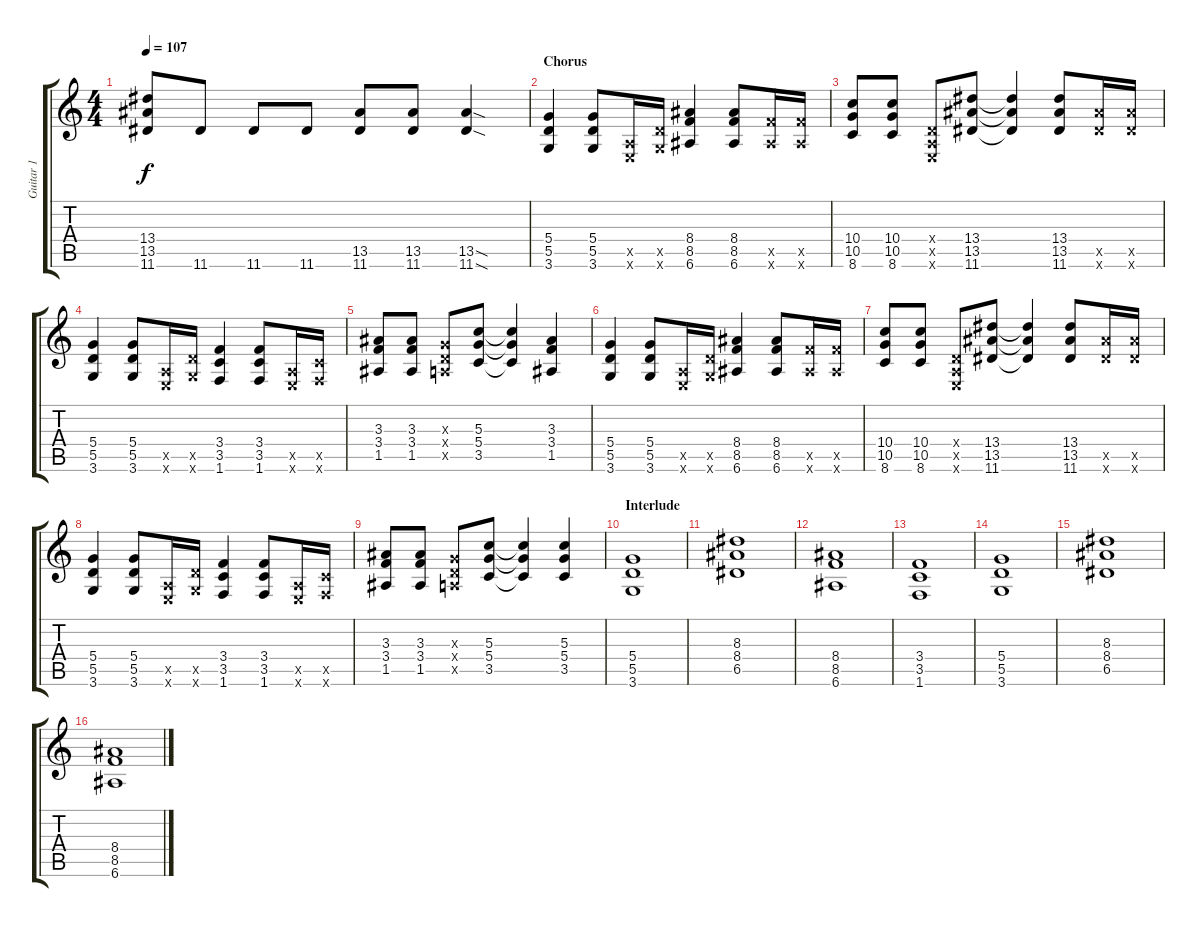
\track ("Guitar 1" "Guitar 1") {instrument overdrivenguitar}
\staff {score tabs}
\tuning (E4 B3 G3 D3 A2 E2) {hide}
\ts (4 4)
\tempo 107
\clef g2
\ks c
(13.4 13.5 11.6).8{dy f} 11.6.8 11.6.8 11.6.8 (13.5 11.6).8 (13.5 11.6).8 (13.5{sod} 11.6{sod}).4 |
\section ("" "Chorus")
(5.4 5.5 3.6).4{volume 16} (5.4 5.5 3.6).8 (0.5{x} 0.6{x}).16 (5.5{x} 3.6{x}).16 (8.4 8.5 6.6).4 (8.4 8.5 6.6).8 (8.5{x} 6.6{x}).16 (8.5{x} 6.6{x}).16 |
(10.4 10.5 8.6).8 (10.4 10.5 8.6).8 (0.4{x} 0.5{x} 0.6{x}).8 (13.4 13.5 11.6).8 (13.4{t} 13.5{t} 11.6{t}).4 (13.4 13.5 11.6).8 (13.5{x} 11.6{x}).16 (13.5{x} 11.6{x}).16 |
(5.4 5.5 3.6).4 (5.4 5.5 3.6).8 (0.5{x} 0.6{x}).16 (5.5{x} 3.6{x}).16 (3.4 3.5 1.6).4 (3.4 3.5 1.6).8 (0.5{x} 0.6{x}).16 (3.5{x} 1.6{x}).16 |
(3.3 3.4 1.5).8 (3.3 3.4 1.5).8 (0.3{x} 0.4{x} 0.5{x}).8 (5.3 5.4 3.5).8 (5.3{t} 5.4{t} 3.5{t}).4 (3.3 3.4 1.5).4 |
(5.4 5.5 3.6).4 (5.4 5.5 3.6).8 (0.5{x} 0.6{x}).16 (5.5{x} 3.6{x}).16 (8.4 8.5 6.6).4 (8.4 8.5 6.6).8 (8.5{x} 6.6{x}).16 (8.5{x} 6.6{x}).16 |
(10.4 10.5 8.6).8 (10.4 10.5 8.6).8 (0.4{x} 0.5{x} 0.6{x}).8 (13.4 13.5 11.6).8 (13.4{t} 13.5{t} 11.6{t}).4 (13.4 13.5 11.6).8 (13.5{x} 11.6{x}).16 (13.5{x} 11.6{x}).16 |
(5.4 5.5 3.6).4 (5.4 5.5 3.6).8 (0.5{x} 0.6{x}).16 (5.5{x} 3.6{x}).16 (3.4 3.5 1.6).4 (3.4 3.5 1.6).8 (0.5{x} 0.6{x}).16 (3.5{x} 1.6{x}).16 |
(3.3 3.4 1.5).8 (3.3 3.4 1.5).8 (0.3{x} 0.4{x} 0.5{x}).8 (5.3 5.4 3.5).8 (5.3{t} 5.4{t} 3.5{t}).4 (5.3 5.4 3.5).4 |
\section ("" "Interlude")
(5.4 5.5 3.6).1{volume 13} |
(8.3 8.4 6.5).1 |
(8.4 8.5 6.6).1 |
(3.4 3.5 1.6).1 |
(5.4 5.5 3.6).1 |
(8.3 8.4 6.5).1 |
(8.4 8.5 6.6).1
